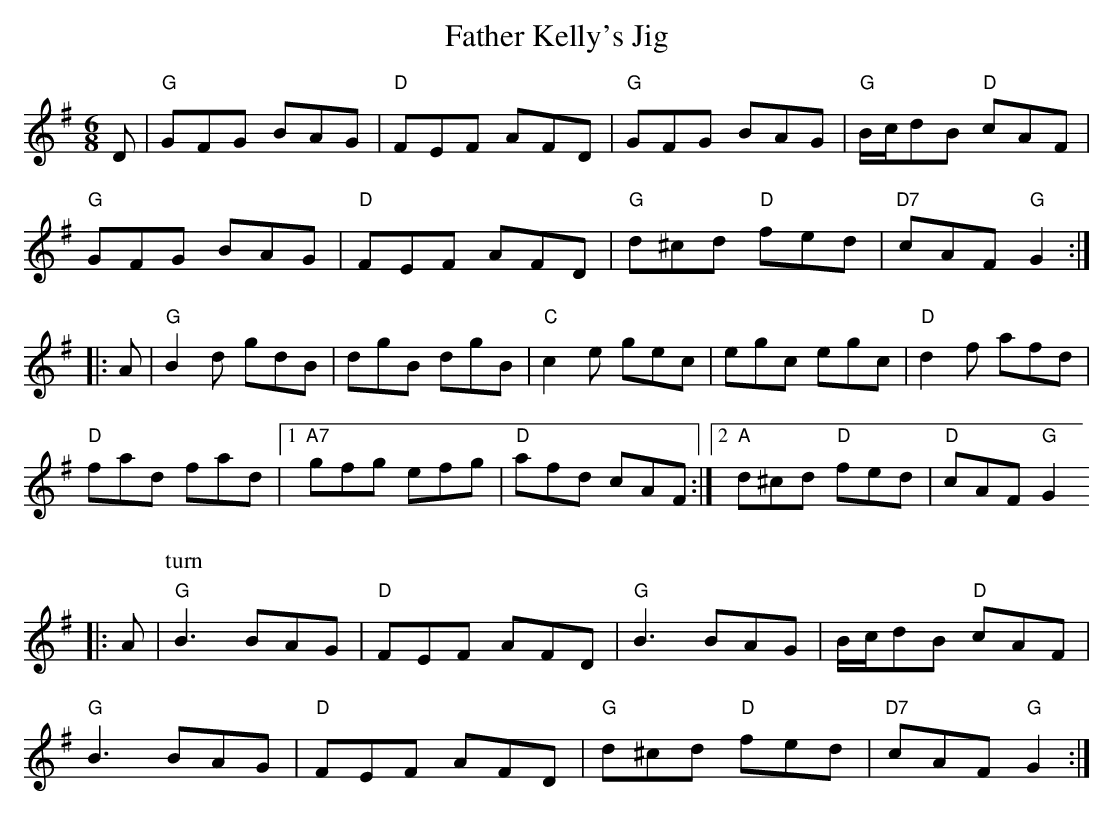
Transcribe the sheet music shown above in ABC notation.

X:1
T:Father Kelly's Jig
M:6/8
K:G
D|"G"GFG BAG|"D"FEF AFD|"G"GFG BAG|"G"B/2c/2dB "D"cAF|
"G"GFG BAG|"D"FEF AFD|"G"d^cd "D"fed|"D7"cAF "G"G2::
A|"G"B2d gdB|dgB dgB|"C"c2e gec|egc egc|"D"d2f afd|
"D"fad fad|1"A7"gfg efg|"D"afd cAF:|2"A"d^cd "D"fed|"D"cAF "G"G2
|:A|"G"\
P:turn
B3 BAG|"D"FEF AFD|"G"B3 BAG|B/2c/2dB "D"cAF|
"G"B3 BAG|"D"FEF AFD|"G"d^cd "D"fed|"D7"cAF "G"G2:|
